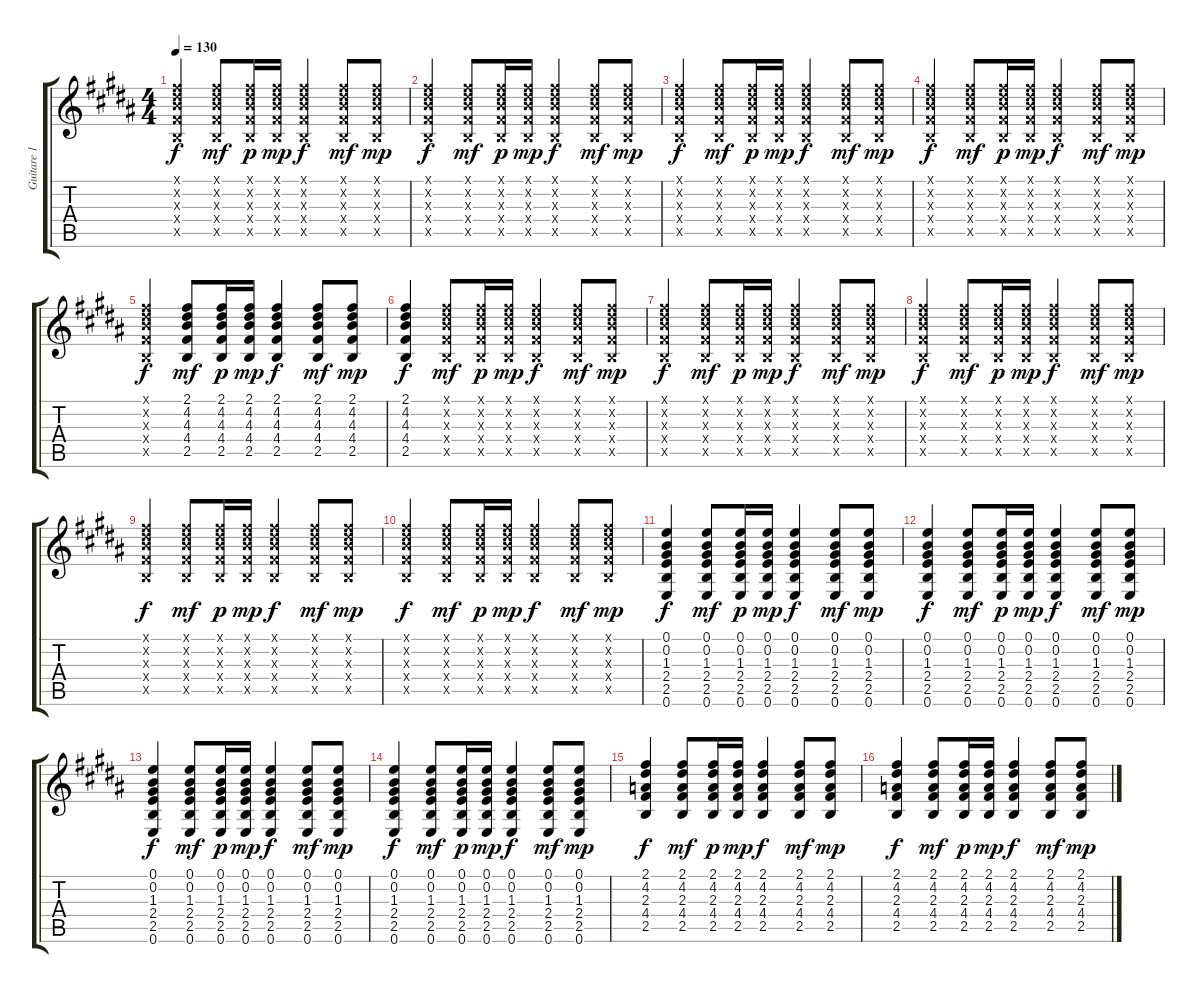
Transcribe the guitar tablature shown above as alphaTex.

\track ("Guitare 1" "Guitare 1") {instrument acousticguitarsteel}
\staff {score tabs}
\tuning (E4 B3 G3 D3 A2 E2) {hide}
\ts (4 4)
\tempo 130
\clef g2
\ks b
(2.1{x} 4.2{x} 4.3{x} 4.4{x} 2.5{x}).4{dy f} (2.1{x} 4.2{x} 4.3{x} 4.4{x} 2.5{x}).8{dy mf} (2.1{x} 4.2{x} 4.3{x} 4.4{x} 2.5{x}).16{dy p} (2.1{x} 4.2{x} 4.3{x} 4.4{x} 2.5{x}).16{dy mp} (2.1{x} 4.2{x} 4.3{x} 4.4{x} 2.5{x}).4{dy f} (2.1{x} 4.2{x} 4.3{x} 4.4{x} 2.5{x}).8{dy mf} (2.1{x} 4.2{x} 4.3{x} 4.4{x} 2.5{x}).8{dy mp} |
(2.1{x} 4.2{x} 4.3{x} 4.4{x} 2.5{x}).4{dy f} (2.1{x} 4.2{x} 4.3{x} 4.4{x} 2.5{x}).8{dy mf} (2.1{x} 4.2{x} 4.3{x} 4.4{x} 2.5{x}).16{dy p} (2.1{x} 4.2{x} 4.3{x} 4.4{x} 2.5{x}).16{dy mp} (2.1{x} 4.2{x} 4.3{x} 4.4{x} 2.5{x}).4{dy f} (2.1{x} 4.2{x} 4.3{x} 4.4{x} 2.5{x}).8{dy mf} (2.1{x} 4.2{x} 4.3{x} 4.4{x} 2.5{x}).8{dy mp} |
(2.1{x} 4.2{x} 4.3{x} 4.4{x} 2.5{x}).4{dy f} (2.1{x} 4.2{x} 4.3{x} 4.4{x} 2.5{x}).8{dy mf} (2.1{x} 4.2{x} 4.3{x} 4.4{x} 2.5{x}).16{dy p} (2.1{x} 4.2{x} 4.3{x} 4.4{x} 2.5{x}).16{dy mp} (2.1{x} 4.2{x} 4.3{x} 4.4{x} 2.5{x}).4{dy f} (2.1{x} 4.2{x} 4.3{x} 4.4{x} 2.5{x}).8{dy mf} (2.1{x} 4.2{x} 4.3{x} 4.4{x} 2.5{x}).8{dy mp} |
(2.1{x} 4.2{x} 4.3{x} 4.4{x} 2.5{x}).4{dy f} (2.1{x} 4.2{x} 4.3{x} 4.4{x} 2.5{x}).8{dy mf} (2.1{x} 4.2{x} 4.3{x} 4.4{x} 2.5{x}).16{dy p} (2.1{x} 4.2{x} 4.3{x} 4.4{x} 2.5{x}).16{dy mp} (2.1{x} 4.2{x} 4.3{x} 4.4{x} 2.5{x}).4{dy f} (2.1{x} 4.2{x} 4.3{x} 4.4{x} 2.5{x}).8{dy mf} (2.1{x} 4.2{x} 4.3{x} 4.4{x} 2.5{x}).8{dy mp} |
(2.1{x} 4.2{x} 4.3{x} 4.4{x} 2.5{x}).4{dy f} (2.1 4.2 4.3 4.4 2.5).8{dy mf} (2.1 4.2 4.3 4.4 2.5).16{dy p} (2.1 4.2 4.3 4.4 2.5).16{dy mp} (2.1 4.2 4.3 4.4 2.5).4{dy f} (2.1 4.2 4.3 4.4 2.5).8{dy mf} (2.1 4.2 4.3 4.4 2.5).8{dy mp} |
(2.1 4.2 4.3 4.4 2.5).4{dy f} (2.1{x} 4.2{x} 4.3{x} 4.4{x} 2.5{x}).8{dy mf} (2.1{x} 4.2{x} 4.3{x} 4.4{x} 2.5{x}).16{dy p} (2.1{x} 4.2{x} 4.3{x} 4.4{x} 2.5{x}).16{dy mp} (2.1{x} 4.2{x} 4.3{x} 4.4{x} 2.5{x}).4{dy f} (2.1{x} 4.2{x} 4.3{x} 4.4{x} 2.5{x}).8{dy mf} (2.1{x} 4.2{x} 4.3{x} 4.4{x} 2.5{x}).8{dy mp} |
(2.1{x} 4.2{x} 4.3{x} 4.4{x} 2.5{x}).4{dy f} (2.1{x} 4.2{x} 4.3{x} 4.4{x} 2.5{x}).8{dy mf} (2.1{x} 4.2{x} 4.3{x} 4.4{x} 2.5{x}).16{dy p} (2.1{x} 4.2{x} 4.3{x} 4.4{x} 2.5{x}).16{dy mp} (2.1{x} 4.2{x} 4.3{x} 4.4{x} 2.5{x}).4{dy f} (2.1{x} 4.2{x} 4.3{x} 4.4{x} 2.5{x}).8{dy mf} (2.1{x} 4.2{x} 4.3{x} 4.4{x} 2.5{x}).8{dy mp} |
(2.1{x} 4.2{x} 4.3{x} 4.4{x} 2.5{x}).4{dy f} (2.1{x} 4.2{x} 4.3{x} 4.4{x} 2.5{x}).8{dy mf} (2.1{x} 4.2{x} 4.3{x} 4.4{x} 2.5{x}).16{dy p} (2.1{x} 4.2{x} 4.3{x} 4.4{x} 2.5{x}).16{dy mp} (2.1{x} 4.2{x} 4.3{x} 4.4{x} 2.5{x}).4{dy f} (2.1{x} 4.2{x} 4.3{x} 4.4{x} 2.5{x}).8{dy mf} (2.1{x} 4.2{x} 4.3{x} 4.4{x} 2.5{x}).8{dy mp} |
(2.1{x} 4.2{x} 4.3{x} 4.4{x} 2.5{x}).4{dy f} (2.1{x} 4.2{x} 4.3{x} 4.4{x} 2.5{x}).8{dy mf} (2.1{x} 4.2{x} 4.3{x} 4.4{x} 2.5{x}).16{dy p} (2.1{x} 4.2{x} 4.3{x} 4.4{x} 2.5{x}).16{dy mp} (2.1{x} 4.2{x} 4.3{x} 4.4{x} 2.5{x}).4{dy f} (2.1{x} 4.2{x} 4.3{x} 4.4{x} 2.5{x}).8{dy mf} (2.1{x} 4.2{x} 4.3{x} 4.4{x} 2.5{x}).8{dy mp} |
(2.1{x} 4.2{x} 4.3{x} 4.4{x} 2.5{x}).4{dy f} (2.1{x} 4.2{x} 4.3{x} 4.4{x} 2.5{x}).8{dy mf} (2.1{x} 4.2{x} 4.3{x} 4.4{x} 2.5{x}).16{dy p} (2.1{x} 4.2{x} 4.3{x} 4.4{x} 2.5{x}).16{dy mp} (2.1{x} 4.2{x} 4.3{x} 4.4{x} 2.5{x}).4{dy f} (2.1{x} 4.2{x} 4.3{x} 4.4{x} 2.5{x}).8{dy mf} (2.1{x} 4.2{x} 4.3{x} 4.4{x} 2.5{x}).8{dy mp} |
(0.1 0.2 1.3 2.4 2.5 0.6).4{dy f} (0.1 0.2 1.3 2.4 2.5 0.6).8{dy mf} (0.1 0.2 1.3 2.4 2.5 0.6).16{dy p} (0.1 0.2 1.3 2.4 2.5 0.6).16{dy mp} (0.1 0.2 1.3 2.4 2.5 0.6).4{dy f} (0.1 0.2 1.3 2.4 2.5 0.6).8{dy mf} (0.1 0.2 1.3 2.4 2.5 0.6).8{dy mp} |
(0.1 0.2 1.3 2.4 2.5 0.6).4{dy f} (0.1 0.2 1.3 2.4 2.5 0.6).8{dy mf} (0.1 0.2 1.3 2.4 2.5 0.6).16{dy p} (0.1 0.2 1.3 2.4 2.5 0.6).16{dy mp} (0.1 0.2 1.3 2.4 2.5 0.6).4{dy f} (0.1 0.2 1.3 2.4 2.5 0.6).8{dy mf} (0.1 0.2 1.3 2.4 2.5 0.6).8{dy mp} |
(0.1 0.2 1.3 2.4 2.5 0.6).4{dy f} (0.1 0.2 1.3 2.4 2.5 0.6).8{dy mf} (0.1 0.2 1.3 2.4 2.5 0.6).16{dy p} (0.1 0.2 1.3 2.4 2.5 0.6).16{dy mp} (0.1 0.2 1.3 2.4 2.5 0.6).4{dy f} (0.1 0.2 1.3 2.4 2.5 0.6).8{dy mf} (0.1 0.2 1.3 2.4 2.5 0.6).8{dy mp} |
(0.1 0.2 1.3 2.4 2.5 0.6).4{dy f} (0.1 0.2 1.3 2.4 2.5 0.6).8{dy mf} (0.1 0.2 1.3 2.4 2.5 0.6).16{dy p} (0.1 0.2 1.3 2.4 2.5 0.6).16{dy mp} (0.1 0.2 1.3 2.4 2.5 0.6).4{dy f} (0.1 0.2 1.3 2.4 2.5 0.6).8{dy mf} (0.1 0.2 1.3 2.4 2.5 0.6).8{dy mp} |
(2.1 4.2 2.3 4.4 2.5).4{dy f} (2.1 4.2 2.3 4.4 2.5).8{dy mf} (2.1 4.2 2.3 4.4 2.5).16{dy p} (2.1 4.2 2.3 4.4 2.5).16{dy mp} (2.1 4.2 2.3 4.4 2.5).4{dy f} (2.1 4.2 2.3 4.4 2.5).8{dy mf} (2.1 4.2 2.3 4.4 2.5).8{dy mp} |
(2.1 4.2 2.3 4.4 2.5).4{dy f} (2.1 4.2 2.3 4.4 2.5).8{dy mf} (2.1 4.2 2.3 4.4 2.5).16{dy p} (2.1 4.2 2.3 4.4 2.5).16{dy mp} (2.1 4.2 2.3 4.4 2.5).4{dy f} (2.1 4.2 2.3 4.4 2.5).8{dy mf} (2.1 4.2 2.3 4.4 2.5).8{dy mp}
